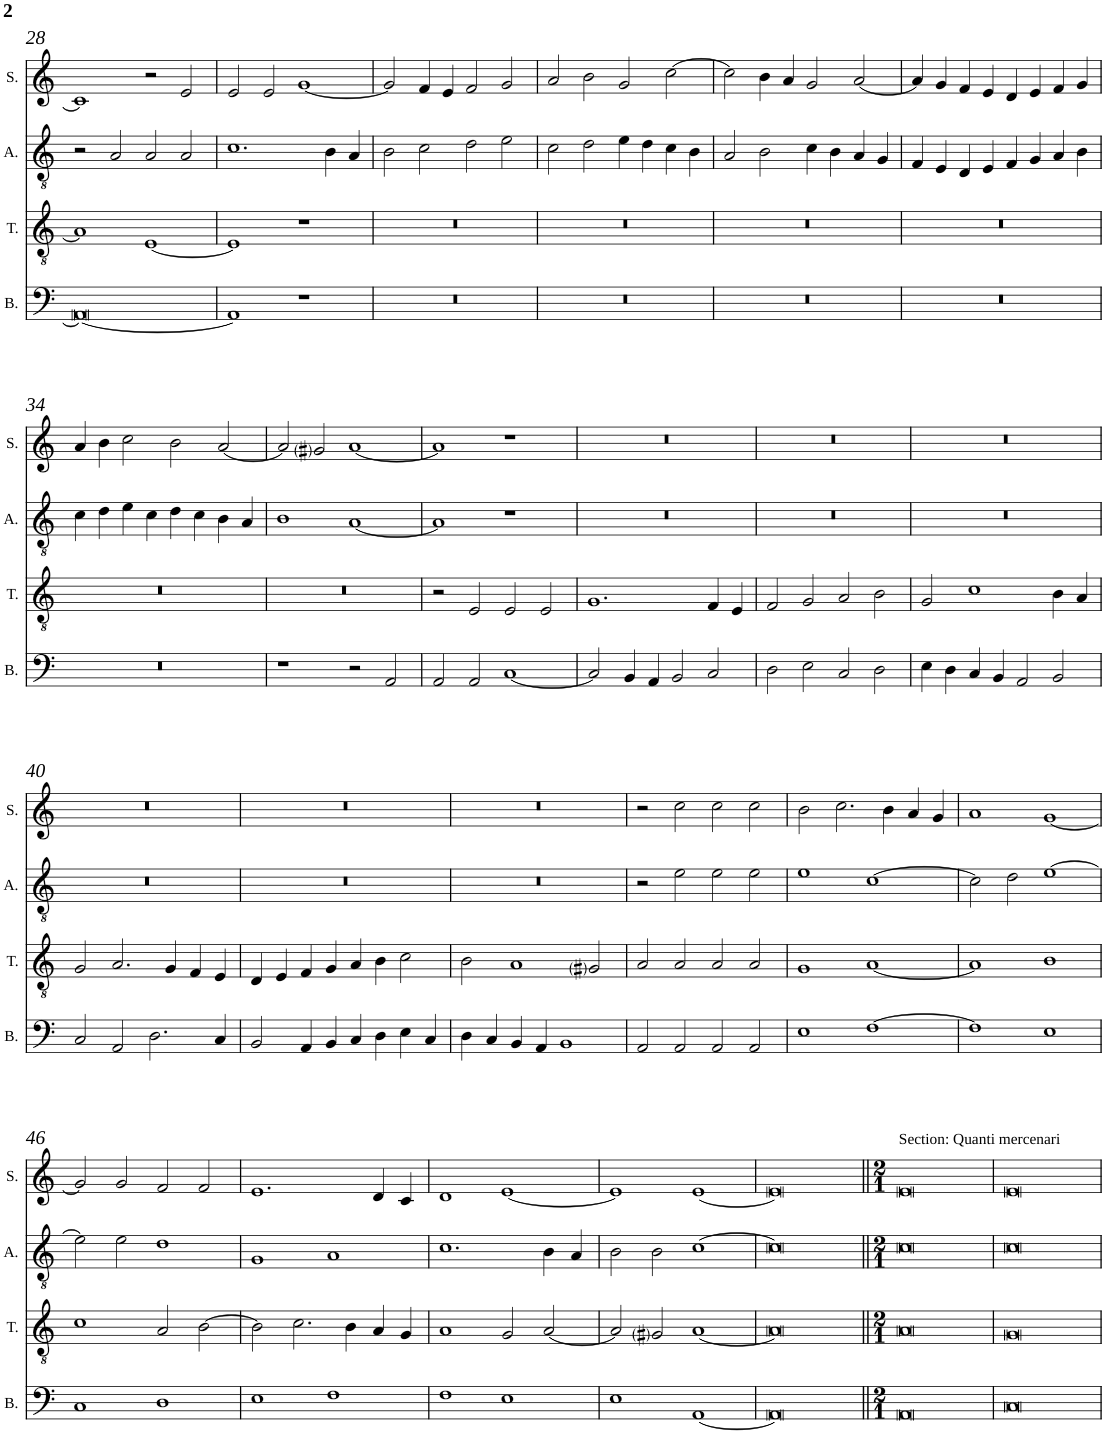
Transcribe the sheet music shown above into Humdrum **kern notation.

**kern	**kern	**kern	**kern
*part4	*part3	*part2	*part1
*staff4	*staff3	*staff2	*staff1
*I"Bassus	*I"Tenor	*I"Altus	*I"Superius
*I'B.	*I'T.	*I'A.	*I'S.
!!LO:PB:g=z
*clefF4	*clefGv2	*clefGv2	*clefG2
*k[]	*k[]	*k[]	*k[]
*M2/1	*M2/1	*M2/1	*M2/1
=28	=28	=28	=28
0AA_	1A]	2r	1c]
.	.	2A/	.
.	[1E	2A/	2r
.	.	2A/	2e/
=29	=29	=29	=29
1AA]	1E]	1.c	2e/
.	.	.	2e/
1r	1r	.	[1g
.	.	4B\	.
.	.	4A/	.
=30	=30	=30	=30
0r	0r	2B\	2g/]
.	.	2c\	4f/
.	.	.	4e/
.	.	2d\	2f/
.	.	2e\	2g/
=31	=31	=31	=31
0r	0r	2c\	2a/
.	.	2d\	2b\
.	.	4e\	2g/
.	.	4d\	.
.	.	4c\	[2cc\
.	.	4B\	.
=32	=32	=32	=32
0r	0r	2A/	2cc\]
.	.	2B\	4b\
.	.	.	4a/
.	.	4c\	2g/
.	.	4B\	.
.	.	4A/	[2a/
.	.	4G/	.
=33	=33	=33	=33
0r	0r	4F/	4a/]
.	.	4E/	4g/
.	.	4D/	4f/
.	.	4E/	4e/
.	.	4F/	4d/
.	.	4G/	4e/
.	.	4A/	4f/
.	.	4B\	4g/
!!LO:LB:g=z
=34	=34	=34	=34
0r	0r	4c\	4a/
.	.	4d\	4b\
.	.	4e\	2cc\
.	.	4c\	.
.	.	4d\	2b\
.	.	4c\	.
.	.	4B\	[2a/
.	.	4A/	.
=35	=35	=35	=35
1r	0r	1B	2a/]
.	.	.	2g#i/
2r	.	[1A	[1a
2AA/	.	.	.
=36	=36	=36	=36
2AA/	2r	1A]	1a]
2AA/	2E/	.	.
[1C	2E/	1r	1r
.	2E/	.	.
=37	=37	=37	=37
2C/]	1.G	0r	0r
4BB/	.	.	.
4AA/	.	.	.
2BB/	.	.	.
2C/	4F/	.	.
.	4E/	.	.
=38	=38	=38	=38
2D\	2F/	0r	0r
2E\	2G/	.	.
2C/	2A/	.	.
2D\	2B\	.	.
=39	=39	=39	=39
4E\	2G/	0r	0r
4D\	.	.	.
4C/	1c	.	.
4BB/	.	.	.
2AA/	.	.	.
2BB/	4B\	.	.
.	4A/	.	.
!!LO:LB:g=z
=40	=40	=40	=40
2C/	2G/	0r	0r
2AA/	2.A/	.	.
2.D\	.	.	.
.	4G/	.	.
.	4F/	.	.
4C/	4E/	.	.
=41	=41	=41	=41
2BB/	4D/	0r	0r
.	4E/	.	.
4AA/	4F/	.	.
4BB/	4G/	.	.
4C/	4A/	.	.
4D\	4B\	.	.
4E\	2c\	.	.
4C/	.	.	.
=42	=42	=42	=42
4D\	2B\	0r	0r
4C/	.	.	.
4BB/	1A	.	.
4AA/	.	.	.
1BB	.	.	.
.	2G#i/	.	.
=43	=43	=43	=43
2AA/	2A/	2r	2r
2AA/	2A/	2e\	2cc\
2AA/	2A/	2e\	2cc\
2AA/	2A/	2e\	2cc\
=44	=44	=44	=44
1E	1G	1e	2b\
.	.	.	2.cc\
[1F	[1A	[1c	.
.	.	.	4b\
.	.	.	4a/
.	.	.	4g/
=45	=45	=45	=45
1F]	1A]	2c\]	1a
.	.	2d\	.
1E	1B	[1e	[1g
!!LO:LB:g=z
=46	=46	=46	=46
1C	1c	2e\]	2g/]
.	.	2e\	2g/
1D	2A/	1d	2f/
.	[2B\	.	2f/
=47	=47	=47	=47
1E	2B\]	1G	1.e
.	2.c\	.	.
1F	.	1A	.
.	4B\	.	.
.	4A/	.	4d/
.	4G/	.	4c/
=48	=48	=48	=48
1F	1A	1.c	1d
1E	2G/	.	[1e
.	[2A/	4B\	.
.	.	4A/	.
=49	=49	=49	=49
1E	2A/]	2B\	1e]
.	2G#i/	2B\	.
[1AA	[1A	[1c	[1e
=50	=50	=50	=50
0AA]	0A]	0c]	0e]
=51||	=51||	=51||	=51||
*M2/1	*M2/1	*M2/1	*M2/1
!	!	!	!LO:TX:a:t=Section&colon; Quanti mercenari
0AA	0A	0c	0e
=52	=52	=52	=52
0C	0G	0c	0e
=	=	=	=
*-	*-	*-	*-
